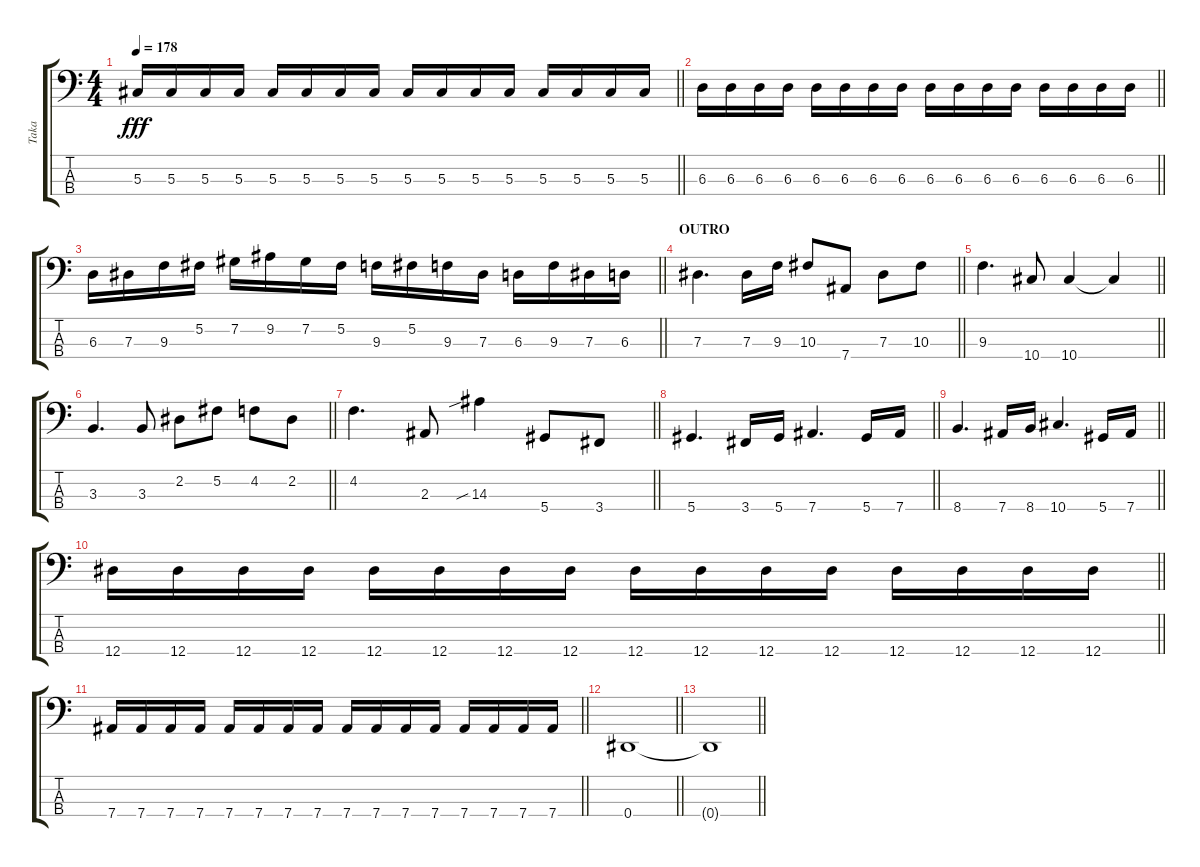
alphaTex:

\track ("Taka" "Taka") {instrument electricbassfinger}
\staff {score tabs}
\tuning (Gb2 Db2 Ab1 Eb1) {hide}
\ts (4 4)
\tempo 178
\clef f4
\barLineRight lightlight
\ks c
5.3.16{dy fff} 5.3.16 5.3.16 5.3.16 5.3.16 5.3.16 5.3.16 5.3.16 5.3.16 5.3.16 5.3.16 5.3.16 5.3.16 5.3.16 5.3.16 5.3.16 |
\barLineRight lightlight
6.3.16 6.3.16 6.3.16 6.3.16 6.3.16 6.3.16 6.3.16 6.3.16 6.3.16 6.3.16 6.3.16 6.3.16 6.3.16 6.3.16 6.3.16 6.3.16 |
\barLineRight lightlight
6.3.16 7.3.16 9.3.16 5.2.16 7.2.16 9.2.16 7.2.16 5.2.16 9.3.16 5.2.16 9.3.16 7.3.16 6.3.16 9.3.16 7.3.16 6.3.16 |
\section ("" "OUTRO")
\barLineRight lightlight
7.3.4{d} 7.3.16 9.3.16 10.3.8 7.4.8 7.3.8 10.3.8 |
\barLineRight lightlight
9.3.4{d} 10.4.8 10.4.4 10.4{t}.4 |
\barLineRight lightlight
3.3.4{d} 3.3.8 2.2.8 5.2.8 4.2.8 2.2.8 |
\barLineRight lightlight
4.2.4{d} 2.3.8 14.3{sib}.4 5.4.8 3.4.8 |
\barLineRight lightlight
5.4.4{d} 3.4.16 5.4.16 7.4.4{d} 5.4.16 7.4.16 |
\barLineRight lightlight
8.4.4{d} 7.4.16 8.4.16 10.4.4{d} 5.4.16 7.4.16 |
\barLineRight lightlight
12.4.16 12.4.16 12.4.16 12.4.16 12.4.16 12.4.16 12.4.16 12.4.16 12.4.16 12.4.16 12.4.16 12.4.16 12.4.16 12.4.16 12.4.16 12.4.16 |
\barLineRight lightlight
7.4.16 7.4.16 7.4.16 7.4.16 7.4.16 7.4.16 7.4.16 7.4.16 7.4.16 7.4.16 7.4.16 7.4.16 7.4.16 7.4.16 7.4.16 7.4.16 |
\barLineRight lightlight
0.4.1 |
\barLineRight lightlight
0.4{t}.1
